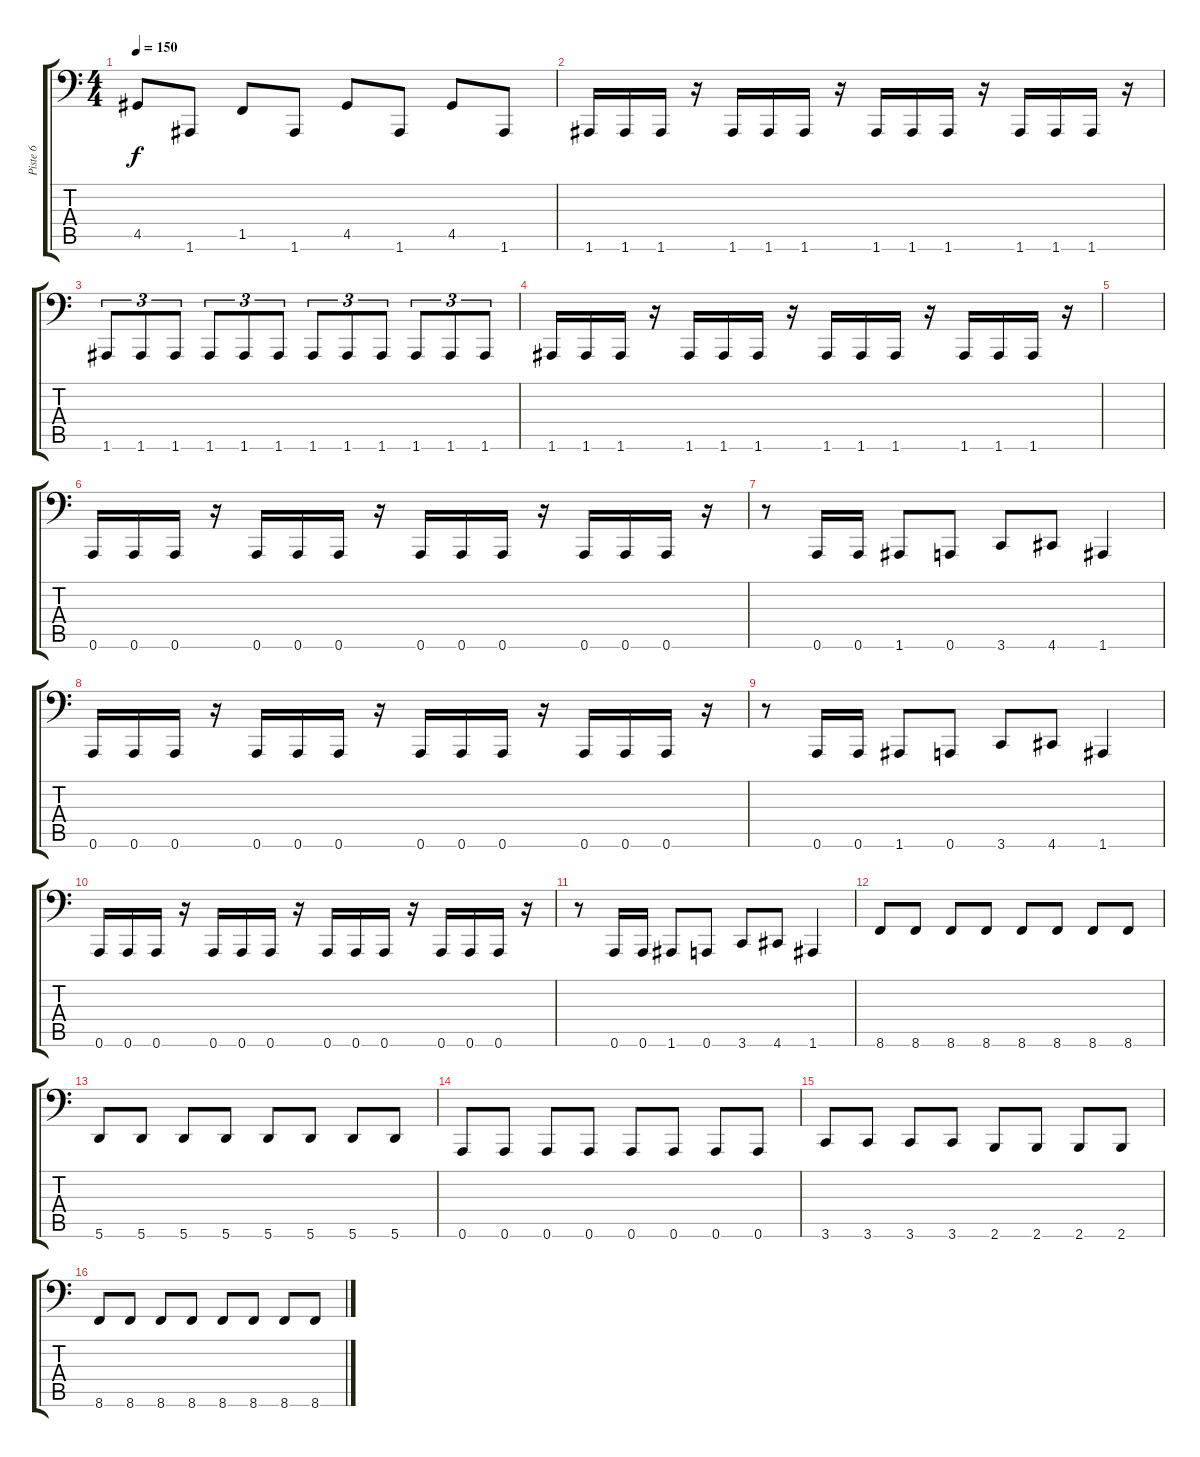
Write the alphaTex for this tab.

\track ("Piste 6" "Piste 6") {instrument electricbasspick}
\staff {score tabs}
\tuning (C3 G2 D2 A1 E1 A0) {hide}
\ts (4 4)
\tempo 150
\clef f4
\ks c
4.5.8{dy f} 1.6.8 1.5.8 1.6.8 4.5.8 1.6.8 4.5.8 1.6.8 |
1.6.16 1.6.16 1.6.16 r.16 1.6.16 1.6.16 1.6.16 r.16 1.6.16 1.6.16 1.6.16 r.16 1.6.16 1.6.16 1.6.16 r.16 |
1.6.8{tu (3 2)} 1.6.8{tu (3 2)} 1.6.8{tu (3 2)} 1.6.8{tu (3 2)} 1.6.8{tu (3 2)} 1.6.8{tu (3 2)} 1.6.8{tu (3 2)} 1.6.8{tu (3 2)} 1.6.8{tu (3 2)} 1.6.8{tu (3 2)} 1.6.8{tu (3 2)} 1.6.8{tu (3 2)} |
1.6.16 1.6.16 1.6.16 r.16 1.6.16 1.6.16 1.6.16 r.16 1.6.16 1.6.16 1.6.16 r.16 1.6.16 1.6.16 1.6.16 r.16 |
|
0.6.16 0.6.16 0.6.16 r.16 0.6.16 0.6.16 0.6.16 r.16 0.6.16 0.6.16 0.6.16 r.16 0.6.16 0.6.16 0.6.16 r.16 |
r.8 0.6.16 0.6.16 1.6.8 0.6.8 3.6.8 4.6.8 1.6.4 |
0.6.16 0.6.16 0.6.16 r.16 0.6.16 0.6.16 0.6.16 r.16 0.6.16 0.6.16 0.6.16 r.16 0.6.16 0.6.16 0.6.16 r.16 |
r.8 0.6.16 0.6.16 1.6.8 0.6.8 3.6.8 4.6.8 1.6.4 |
0.6.16 0.6.16 0.6.16 r.16 0.6.16 0.6.16 0.6.16 r.16 0.6.16 0.6.16 0.6.16 r.16 0.6.16 0.6.16 0.6.16 r.16 |
r.8 0.6.16 0.6.16 1.6.8 0.6.8 3.6.8 4.6.8 1.6.4 |
8.6.8 8.6.8 8.6.8 8.6.8 8.6.8 8.6.8 8.6.8 8.6.8 |
5.6.8 5.6.8 5.6.8 5.6.8 5.6.8 5.6.8 5.6.8 5.6.8 |
0.6.8 0.6.8 0.6.8 0.6.8 0.6.8 0.6.8 0.6.8 0.6.8 |
3.6.8 3.6.8 3.6.8 3.6.8 2.6.8 2.6.8 2.6.8 2.6.8 |
8.6.8 8.6.8 8.6.8 8.6.8 8.6.8 8.6.8 8.6.8 8.6.8
